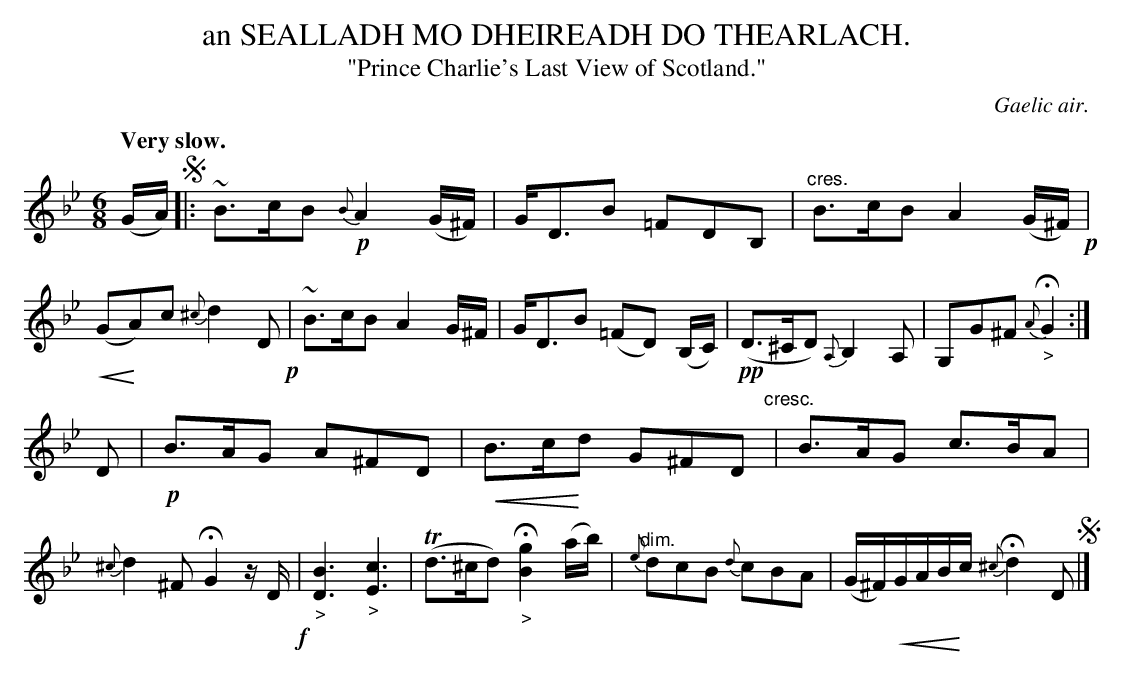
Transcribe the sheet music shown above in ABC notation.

X:1
T: an SEALLADH MO DHEIREADH DO THEARLACH.
T: "Prince Charlie's Last View of Scotland."
O: Gaelic air.
Q: "Very slow."
U: p=!crescendo(!
U: P=!crescendo)!
M: 6/8
L: 1/16
K: Gm
(GA) !segno!|:\
~B3cB2 {B}!p!A4(G^F) | GD3B2 =F2D2B,2 |"^cres."\
B3cB2 A4(G^F) !p!| (pG2PA2)c2 {^c}d4D2 !p!|\
~B3cB2 A4G^F | GD3B2 (=F2D2) (B,C) |\
!pp!(D3^CD2) {A,}B,4A,2 | G,2G2^F2 {A}"_>"HG4 :|
D2 |!p!\
B3AG2 A2^F2D2 | pB3cPd2 G2^F2D2 "^cresc."|\
B3AG2 c3BA2 | {^c}d4^F2 HG4 zD !f!|\
"_>"[B6D6] "_>"[c6E6] | (Td3^cd2) "_>"H[g4B4] (ab) |\
{e}"^dim."d2c2B2 {d}c2B2A2 | (G^F)pGABPc {^c}Hd4 D2 !segno!|]
